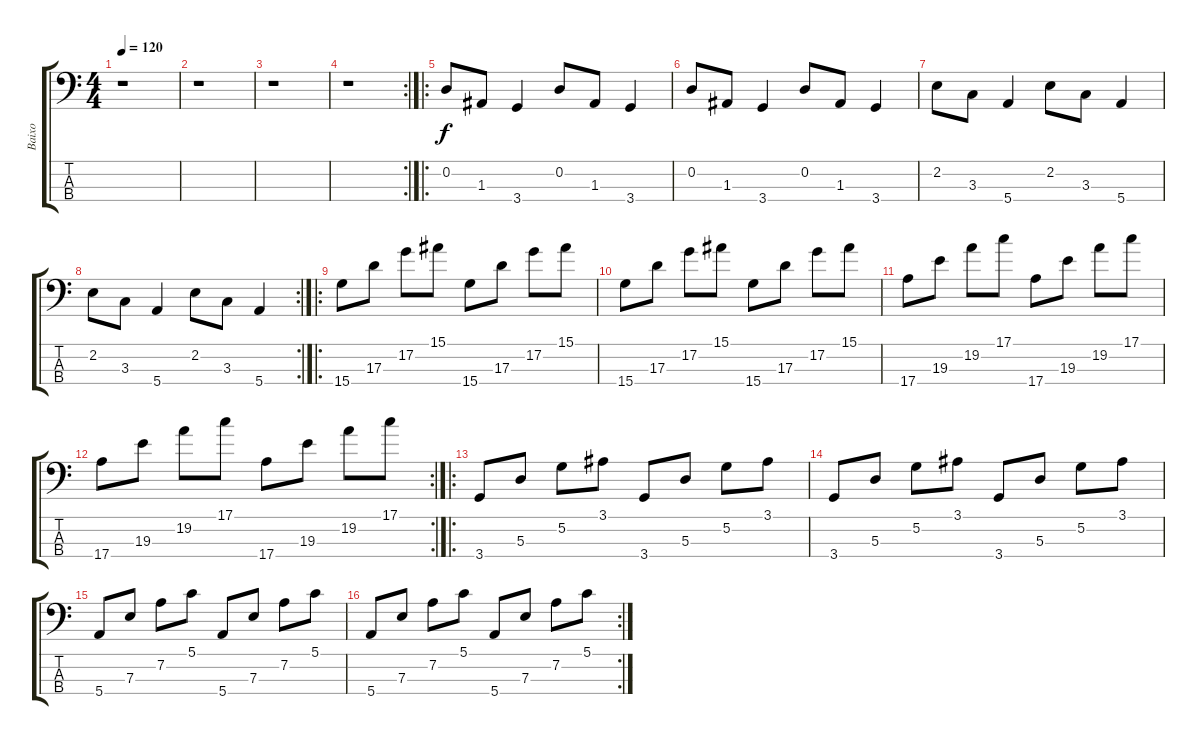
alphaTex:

\track ("Baixo" "Baixo") {instrument fretlessbass}
\staff {score tabs}
\tuning (G2 D2 A1 E1) {hide}
\ts (4 4)
\tempo 120
\clef f4
\ks c
r.1{dy f instrument fretlessbass} |
\section ("" "")
r.1 |
r.1 |
\rc 2
r.1 |
\ro
0.2.8 1.3.8 3.4.4 0.2.8 1.3.8 3.4.4 |
\section ("" "")
0.2.8 1.3.8 3.4.4 0.2.8 1.3.8 3.4.4 |
2.2.8 3.3.8 5.4.4 2.2.8 3.3.8 5.4.4 |
\rc 2
2.2.8 3.3.8 5.4.4 2.2.8 3.3.8 5.4.4 |
\ro
\section ("" "")
15.4.8 17.3.8 17.2.8 15.1.8 15.4.8 17.3.8 17.2.8 15.1.8 |
15.4.8 17.3.8 17.2.8 15.1.8 15.4.8 17.3.8 17.2.8 15.1.8 |
17.4.8 19.3.8 19.2.8 17.1.8 17.4.8 19.3.8 19.2.8 17.1.8 |
\rc 2
17.4.8 19.3.8 19.2.8 17.1.8 17.4.8 19.3.8 19.2.8 17.1.8 |
\ro
\section ("" "")
3.4.8 5.3.8 5.2.8 3.1.8 3.4.8 5.3.8 5.2.8 3.1.8 |
\section ("" "")
3.4.8 5.3.8 5.2.8 3.1.8 3.4.8 5.3.8 5.2.8 3.1.8 |
5.4.8 7.3.8 7.2.8 5.1.8 5.4.8 7.3.8 7.2.8 5.1.8 |
\rc 2
5.4.8 7.3.8 7.2.8 5.1.8 5.4.8 7.3.8 7.2.8 5.1.8
